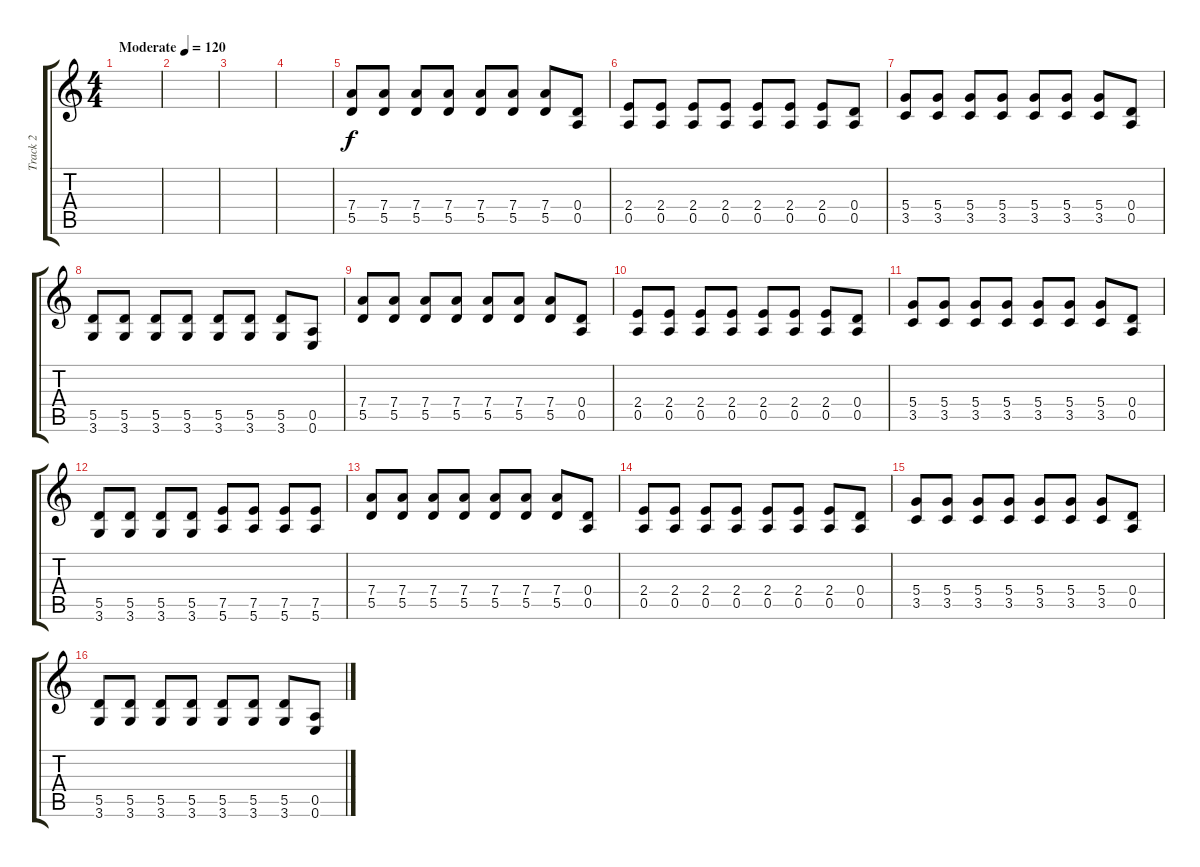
\track ("Track 2" "Track 2") {instrument distortionguitar}
\staff {score tabs}
\tuning (E4 B3 G3 D3 A2 E2) {hide}
\ts (4 4)
\tempo (120 "Moderate")
\clef g2
\ks c
|
|
|
|
(7.4 5.5).8 (7.4 5.5).8 (7.4 5.5).8 (7.4 5.5).8 (7.4 5.5).8 (7.4 5.5).8 (7.4 5.5).8 (0.4 0.5).8 |
(2.4 0.5).8 (2.4 0.5).8 (2.4 0.5).8 (2.4 0.5).8 (2.4 0.5).8 (2.4 0.5).8 (2.4 0.5).8 (0.4 0.5).8 |
(5.4 3.5).8 (5.4 3.5).8 (5.4 3.5).8 (5.4 3.5).8 (5.4 3.5).8 (5.4 3.5).8 (5.4 3.5).8 (0.4 0.5).8 |
(5.5 3.6).8 (5.5 3.6).8 (5.5 3.6).8 (5.5 3.6).8 (5.5 3.6).8 (5.5 3.6).8 (5.5 3.6).8 (0.5 0.6).8 |
(7.4 5.5).8 (7.4 5.5).8 (7.4 5.5).8 (7.4 5.5).8 (7.4 5.5).8 (7.4 5.5).8 (7.4 5.5).8 (0.4 0.5).8 |
(2.4 0.5).8 (2.4 0.5).8 (2.4 0.5).8 (2.4 0.5).8 (2.4 0.5).8 (2.4 0.5).8 (2.4 0.5).8 (0.4 0.5).8 |
(5.4 3.5).8 (5.4 3.5).8 (5.4 3.5).8 (5.4 3.5).8 (5.4 3.5).8 (5.4 3.5).8 (5.4 3.5).8 (0.4 0.5).8 |
(5.5 3.6).8 (5.5 3.6).8 (5.5 3.6).8 (5.5 3.6).8 (7.5 5.6).8 (7.5 5.6).8 (7.5 5.6).8 (7.5 5.6).8 |
(7.4 5.5).8 (7.4 5.5).8 (7.4 5.5).8 (7.4 5.5).8 (7.4 5.5).8 (7.4 5.5).8 (7.4 5.5).8 (0.4 0.5).8 |
(2.4 0.5).8 (2.4 0.5).8 (2.4 0.5).8 (2.4 0.5).8 (2.4 0.5).8 (2.4 0.5).8 (2.4 0.5).8 (0.4 0.5).8 |
(5.4 3.5).8 (5.4 3.5).8 (5.4 3.5).8 (5.4 3.5).8 (5.4 3.5).8 (5.4 3.5).8 (5.4 3.5).8 (0.4 0.5).8 |
(5.5 3.6).8 (5.5 3.6).8 (5.5 3.6).8 (5.5 3.6).8 (5.5 3.6).8 (5.5 3.6).8 (5.5 3.6).8 (0.5 0.6).8
